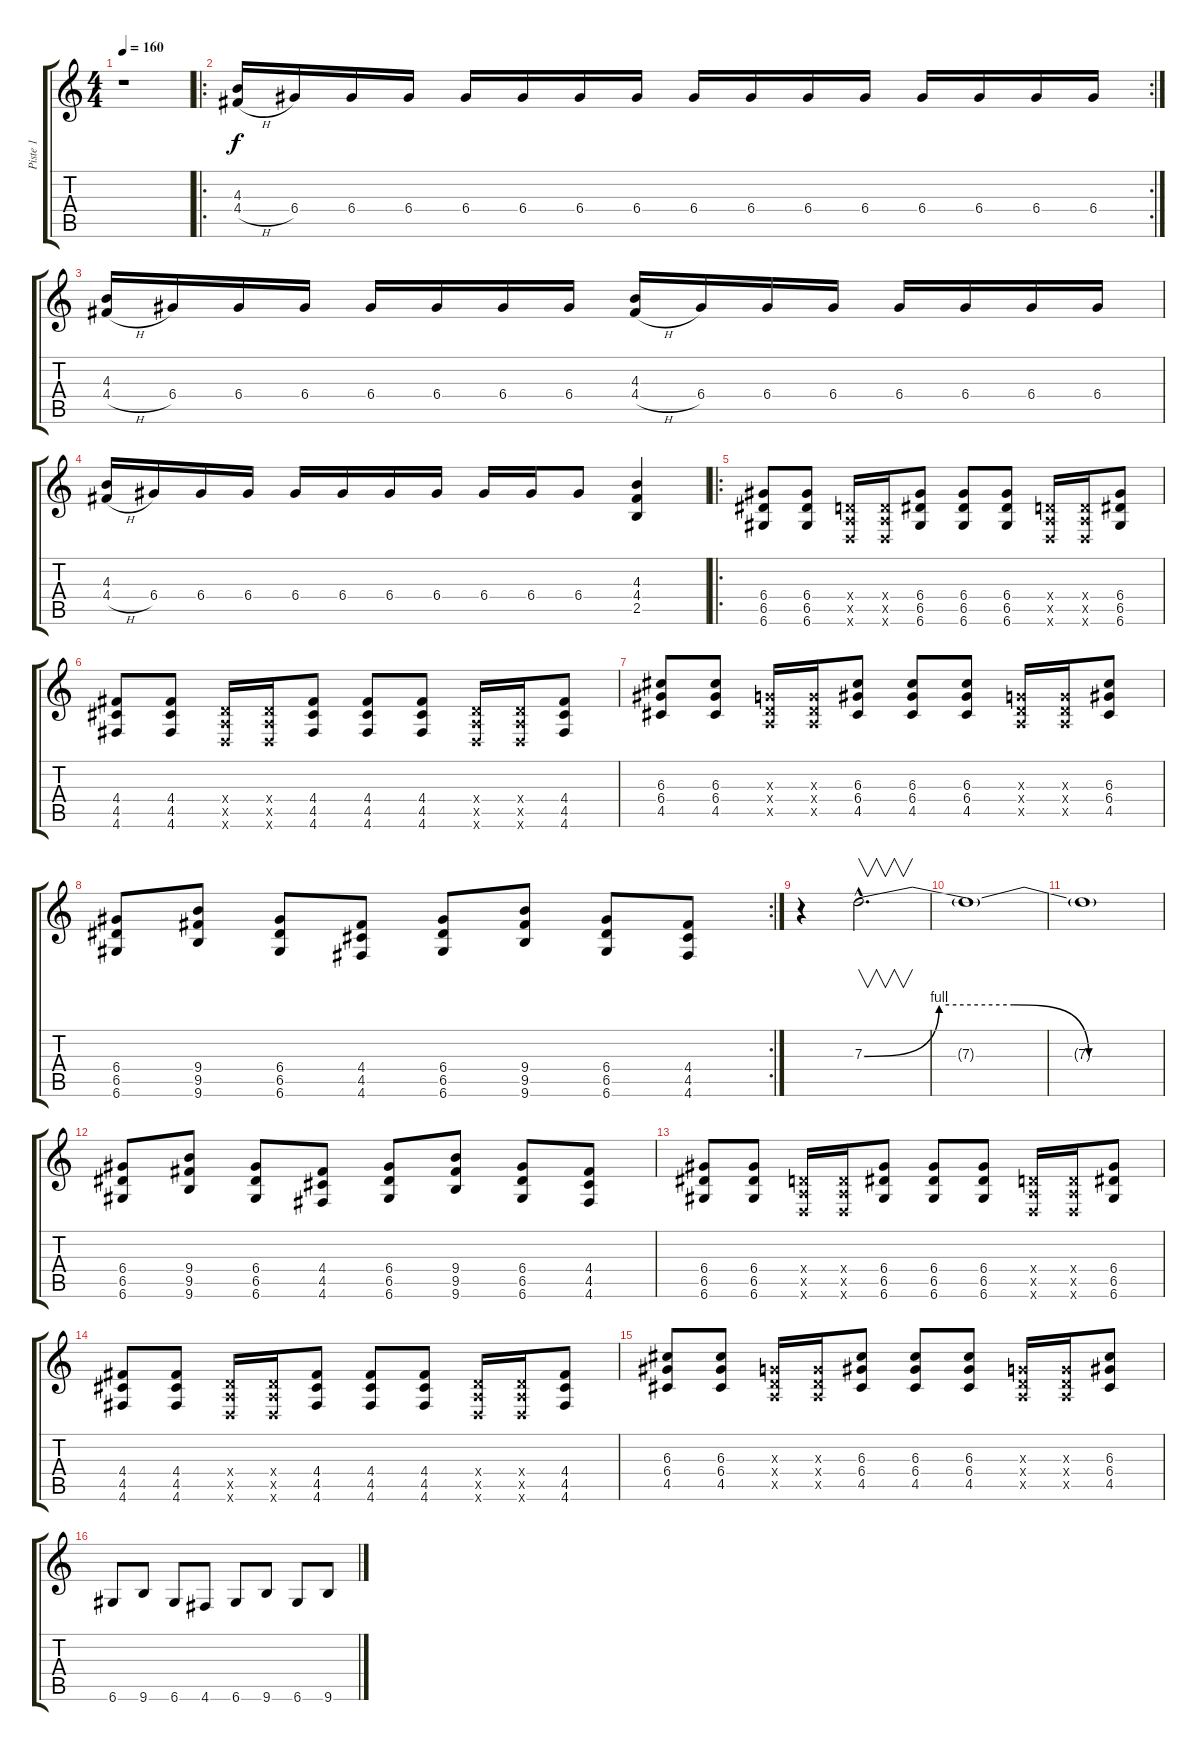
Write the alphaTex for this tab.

\track ("Piste 1" "Piste 1") {instrument distortionguitar}
\staff {score tabs}
\tuning (E4 B3 G3 D3 A2 D2) {hide}
\ts (4 4)
\tempo 160
\clef g2
\ks c
r.1{dy f instrument distortionguitar} |
\ro
\rc 2
(4.3 4.4{h}).16 6.4.16 6.4.16 6.4.16 6.4.16 6.4.16 6.4.16 6.4.16 6.4.16 6.4.16 6.4.16 6.4.16 6.4.16 6.4.16 6.4.16 6.4.16 |
(4.3 4.4{h}).16 6.4.16 6.4.16 6.4.16 6.4.16 6.4.16 6.4.16 6.4.16 (4.3 4.4{h}).16 6.4.16 6.4.16 6.4.16 6.4.16 6.4.16 6.4.16 6.4.16 |
(4.3 4.4{h}).16 6.4.16 6.4.16 6.4.16 6.4.16 6.4.16 6.4.16 6.4.16 6.4.16 6.4.16 6.4.8 (4.3 4.4 2.5).4 |
\ro
(6.4 6.5 6.6).8 (6.4 6.5 6.6).8 (0.4{x} 0.5{x} 0.6{x}).16 (0.4{x} 0.5{x} 0.6{x}).16 (6.4 6.5 6.6).8 (6.4 6.5 6.6).8 (6.4 6.5 6.6).8 (0.4{x} 0.5{x} 0.6{x}).16 (0.4{x} 0.5{x} 0.6{x}).16 (6.4 6.5 6.6).8 |
(4.4 4.5 4.6).8 (4.4 4.5 4.6).8 (0.4{x} 0.5{x} 0.6{x}).16 (0.4{x} 0.5{x} 0.6{x}).16 (4.4 4.5 4.6).8 (4.4 4.5 4.6).8 (4.4 4.5 4.6).8 (0.4{x} 0.5{x} 0.6{x}).16 (0.4{x} 0.5{x} 0.6{x}).16 (4.4 4.5 4.6).8 |
(6.3 6.4 4.5).8 (6.3 6.4 4.5).8 (0.3{x} 0.4{x} 0.5{x}).16 (0.3{x} 0.4{x} 0.5{x}).16 (6.3 6.4 4.5).8 (6.3 6.4 4.5).8 (6.3 6.4 4.5).8 (0.3{x} 0.4{x} 0.5{x}).16 (0.3{x} 0.4{x} 0.5{x}).16 (6.3 6.4 4.5).8 |
\rc 2
(6.4 6.5 6.6).8 (9.4 9.5 9.6).8 (6.4 6.5 6.6).8 (4.4 4.5 4.6).8 (6.4 6.5 6.6).8 (9.4 9.5 9.6).8 (6.4 6.5 6.6).8 (4.4 4.5 4.6).8 |
r.4 7.3{be (custom 0 0 15 4 30 4 45 0 60 0) hac}.2{v d} |
7.3{t}.1 |
7.3{t}.1 |
(6.4 6.5 6.6).8 (9.4 9.5 9.6).8 (6.4 6.5 6.6).8 (4.4 4.5 4.6).8 (6.4 6.5 6.6).8 (9.4 9.5 9.6).8 (6.4 6.5 6.6).8 (4.4 4.5 4.6).8 |
(6.4 6.5 6.6).8 (6.4 6.5 6.6).8 (0.4{x} 0.5{x} 0.6{x}).16 (0.4{x} 0.5{x} 0.6{x}).16 (6.4 6.5 6.6).8 (6.4 6.5 6.6).8 (6.4 6.5 6.6).8 (0.4{x} 0.5{x} 0.6{x}).16 (0.4{x} 0.5{x} 0.6{x}).16 (6.4 6.5 6.6).8 |
(4.4 4.5 4.6).8 (4.4 4.5 4.6).8 (0.4{x} 0.5{x} 0.6{x}).16 (0.4{x} 0.5{x} 0.6{x}).16 (4.4 4.5 4.6).8 (4.4 4.5 4.6).8 (4.4 4.5 4.6).8 (0.4{x} 0.5{x} 0.6{x}).16 (0.4{x} 0.5{x} 0.6{x}).16 (4.4 4.5 4.6).8 |
(6.3 6.4 4.5).8 (6.3 6.4 4.5).8 (0.3{x} 0.4{x} 0.5{x}).16 (0.3{x} 0.4{x} 0.5{x}).16 (6.3 6.4 4.5).8 (6.3 6.4 4.5).8 (6.3 6.4 4.5).8 (0.3{x} 0.4{x} 0.5{x}).16 (0.3{x} 0.4{x} 0.5{x}).16 (6.3 6.4 4.5).8 |
6.6.8{instrument distortionguitar} 9.6.8 6.6.8 4.6.8 6.6.8 9.6.8 6.6.8 9.6.8
